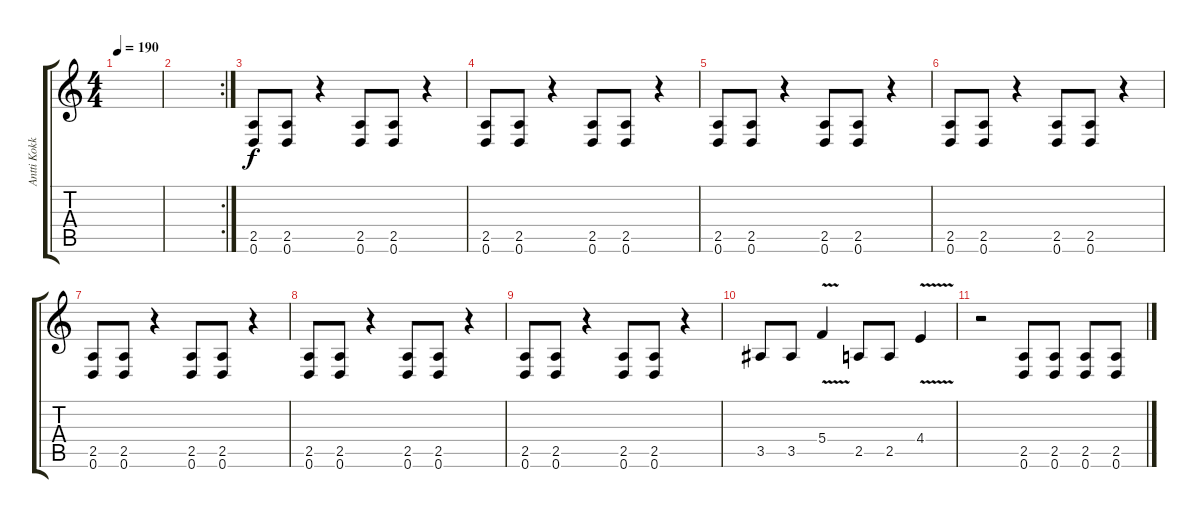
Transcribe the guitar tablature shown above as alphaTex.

\track ("Antti Kokko" "Antti Kokk") {instrument distortionguitar}
\staff {score tabs}
\tuning (D4 A3 F3 C3 G2 D2) {hide}
\ts (4 4)
\tempo 190
\clef g2
\ks c
|
\rc 2
|
(2.5 0.6).8 (2.5 0.6).8 r.4 (2.5 0.6).8 (2.5 0.6).8 r.4 |
(2.5 0.6).8 (2.5 0.6).8 r.4 (2.5 0.6).8 (2.5 0.6).8 r.4 |
(2.5 0.6).8 (2.5 0.6).8 r.4 (2.5 0.6).8 (2.5 0.6).8 r.4 |
(2.5 0.6).8 (2.5 0.6).8 r.4 (2.5 0.6).8 (2.5 0.6).8 r.4 |
(2.5 0.6).8 (2.5 0.6).8 r.4 (2.5 0.6).8 (2.5 0.6).8 r.4 |
(2.5 0.6).8 (2.5 0.6).8 r.4 (2.5 0.6).8 (2.5 0.6).8 r.4 |
(2.5 0.6).8 (2.5 0.6).8 r.4 (2.5 0.6).8 (2.5 0.6).8 r.4 |
3.5.8 3.5.8 5.4{v}.4 2.5.8 2.5.8 4.4{v}.4 |
r.2 (2.5 0.6).8 (2.5 0.6).8 (2.5 0.6).8 (2.5 0.6).8
